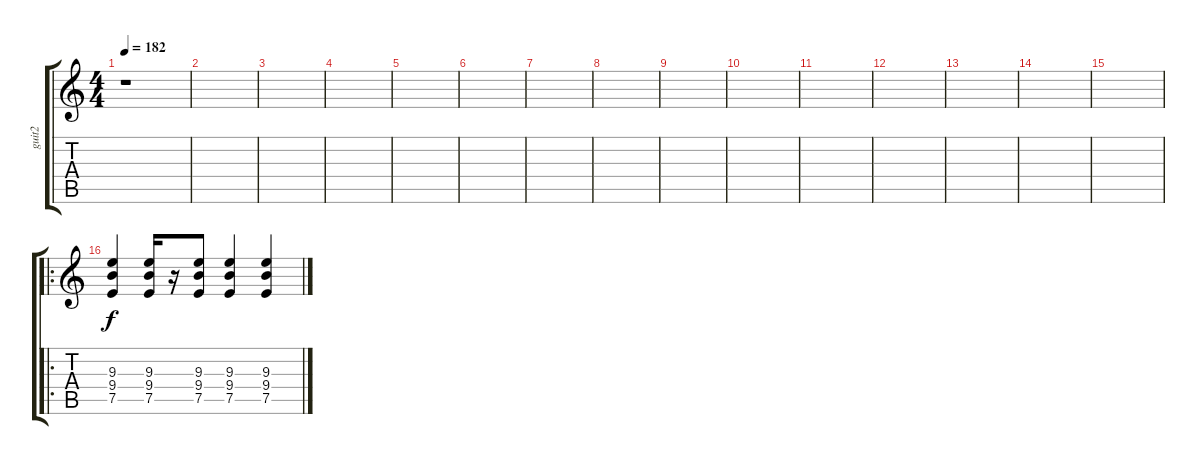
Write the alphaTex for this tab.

\track ("guit2" "guit2") {instrument overdrivenguitar}
\staff {score tabs}
\tuning (E4 B3 G3 D3 A2 E2) {hide}
\ts (4 4)
\tempo 182
\clef g2
\ks c
r.1{dy f} |
|
|
|
|
|
|
|
|
|
|
|
|
|
|
\ro
(9.3 9.4 7.5).4 (9.3 9.4 7.5).16 r.16 (9.3 9.4 7.5).8 (9.3 9.4 7.5).4 (9.3 9.4 7.5).4
